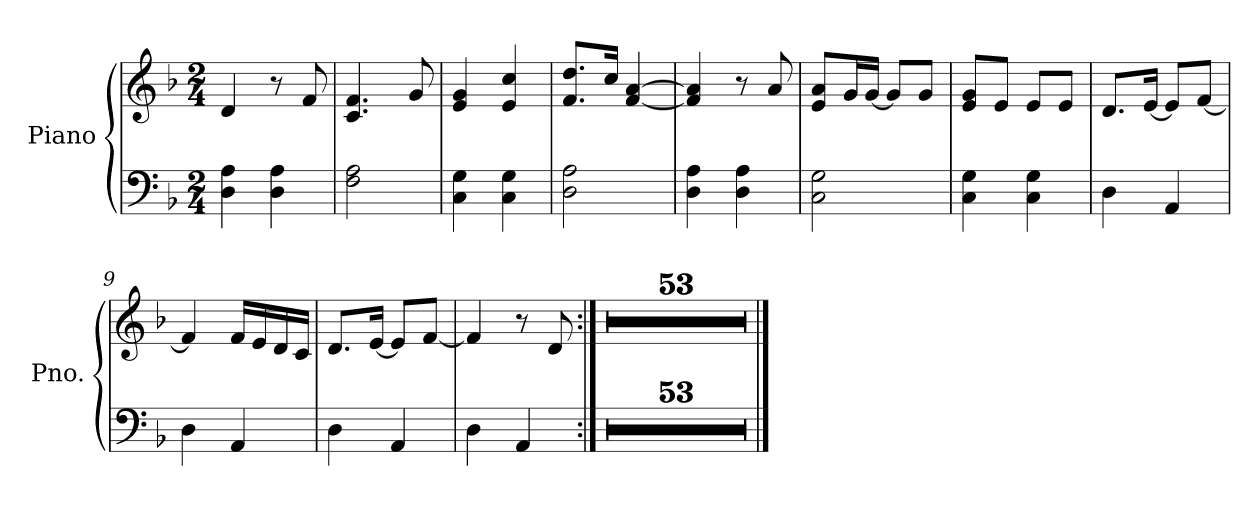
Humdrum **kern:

**kern	**kern
*part1	*part1
*staff2	*staff1
*I"Piano	*
*I'Pno.	*
*clefF4	*clefG2
*k[b-]	*k[b-]
*M2/4	*M2/4
=1	=1
4D\ 4A\	4d/
4D\ 4A\	8r
.	8f/
=2	=2
2F\ 2A\	4.c/ 4.f/
.	8g/
=3	=3
4C\ 4G\	4e/ 4g/
4C\ 4G\	4e/ 4cc/
=4	=4
2D\ 2A\	8.f/ 8.dd/L
.	16cc/Jk
.	[4f/ [4a/
=5	=5
4D\ 4A\	4f/] 4a/]
4D\ 4A\	8r
.	8a/
=6	=6
2C\ 2G\	8e/ 8a/L
.	16g/L
.	[16g/JJ
.	8g/L]
.	8g/J
=7	=7
4C\ 4G\	8e/ 8g/L
.	8e/J
4C\ 4G\	8e/L
.	8e/J
=8	=8
4D\	8.d/L
.	[16e/Jk
4AA/	8e/L]
.	[8f/J
=9	=9
4D\	4f/]
4AA/	16f/LL
.	16e/
.	16d/
.	16c/JJ
=10	=10
4D\	8.d/L
.	[16e/Jk
4AA/	8e/L]
.	[8f/J
!!LO:LB:g=z
=11	=11
4D\	4f/]
4AA/	8r
.	8d/
=12:|!	=12:|!
2r	2r
=13	=13
2r	2r
=14	=14
2r	2r
=15	=15
2r	2r
=16	=16
2r	2r
=17	=17
2r	2r
=18	=18
2r	2r
=19	=19
2r	2r
=20	=20
2r	2r
=21	=21
2r	2r
=22	=22
2r	2r
=23	=23
2r	2r
=24	=24
2r	2r
=25	=25
2r	2r
=26	=26
2r	2r
=27	=27
2r	2r
!!LO:LB:g=z
=28	=28
2r	2r
=29	=29
2r	2r
=30	=30
2r	2r
=31	=31
2r	2r
=32	=32
2r	2r
=33	=33
2r	2r
=34	=34
2r	2r
=35	=35
2r	2r
=36	=36
2r	2r
=37	=37
2r	2r
=38	=38
2r	2r
=39	=39
2r	2r
=40	=40
2r	2r
=41	=41
2r	2r
=42	=42
2r	2r
=43	=43
2r	2r
=44	=44
2r	2r
=45	=45
2r	2r
=46	=46
2r	2r
!!LO:LB:g=z
=47	=47
2r	2r
=48	=48
2r	2r
=49	=49
2r	2r
=50	=50
2r	2r
=51	=51
2r	2r
=52	=52
2r	2r
=53	=53
2r	2r
=54	=54
2r	2r
=55	=55
2r	2r
=56	=56
2r	2r
=57	=57
2r	2r
=58	=58
2r	2r
=59	=59
2r	2r
=60	=60
2r	2r
=61	=61
2r	2r
=62	=62
2r	2r
=63	=63
2r	2r
=64	=64
2r	2r
==	==
*-	*-
